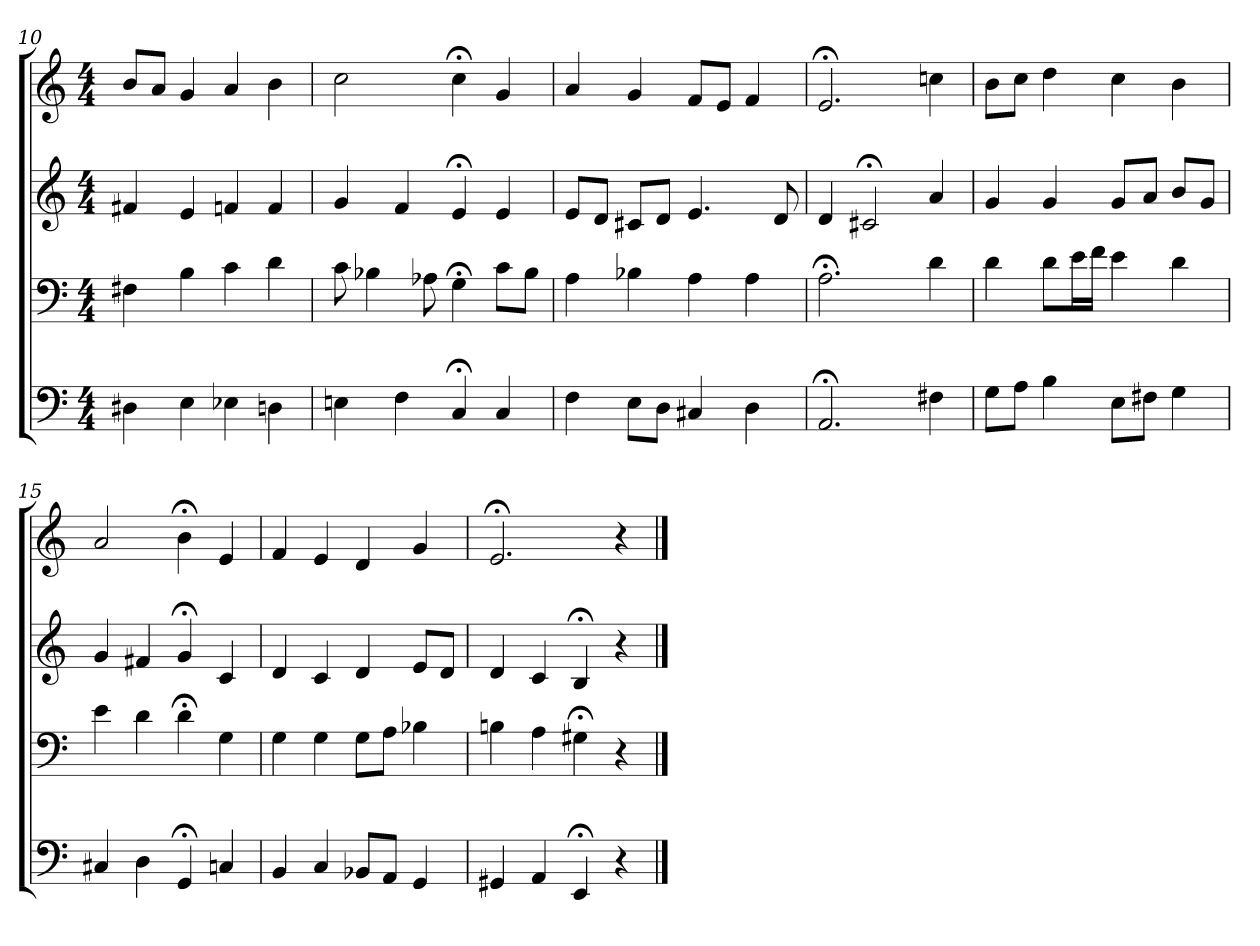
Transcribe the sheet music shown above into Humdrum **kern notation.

**kern	**kern	**kern	**kern
*part4	*part3	*part2	*part1
*staff4	*staff3	*staff2	*staff1
*clefF4	*clefF4	*clefG2	*clefG2
*M4/4	*M4/4	*M4/4	*M4/4
=10	=10	=10	=10
4D#X	4F#X	4f#X	8b/L
.	.	.	8a/J
4E	4B	4e	4g
4E-X	4c	4fn	4a
4Dn	4d	4f	4b
=11	=11	=11	=11
4En	8c	4g	2cc
.	4B-X	.	.
4F	.	4f	.
.	8A-X	.	.
4C;<	4G;<	4e;<	4cc;<
4C	8c\L	4e	4g
.	8B-\J	.	.
=12	=12	=12	=12
4F	4A	8e/L	4a
.	.	8d/J	.
8E\L	4B-X	8c#X/L	4g
8D\J	.	8d/J	.
4C#X	4A	4.e	8f/L
.	.	.	8e/J
4D	4A	.	4f
.	.	8d	.
=13	=13	=13	=13
2.AA;<	2.A;<	4d	2.e;<
.	.	2c#X;<	.
4F#X	4d	4a	4ccn
=14	=14	=14	=14
8G\L	4d	4g	8b\L
8A\J	.	.	8cc\J
4B	8d\L	4g	4dd
.	16e\L	.	.
.	16f\JJ	.	.
8E\L	4e	8g/L	4cc
8F#X\J	.	8a/J	.
4G	4d	8b/L	4b
.	.	8g/J	.
=15	=15	=15	=15
4C#X	4e	4g	2a
4D	4d	4f#X	.
4GG;<	4d;<	4g;<	4b;<
4Cn	4G	4c	4e
=16	=16	=16	=16
4BB	4G	4d	4f
4C	4G	4c	4e
8BB-X/L	8G\L	4d	4d
8AA/J	8A\J	.	.
4GG	4B-X	8e/L	4g
.	.	8d/J	.
=17	=17	=17	=17
4GG#X	4Bn	4d	2.e;<
4AA	4A	4c	.
4EE;<	4G#X;<	4B;<	.
4r	4r	4r	4r
==	==	==	==
*-	*-	*-	*-
